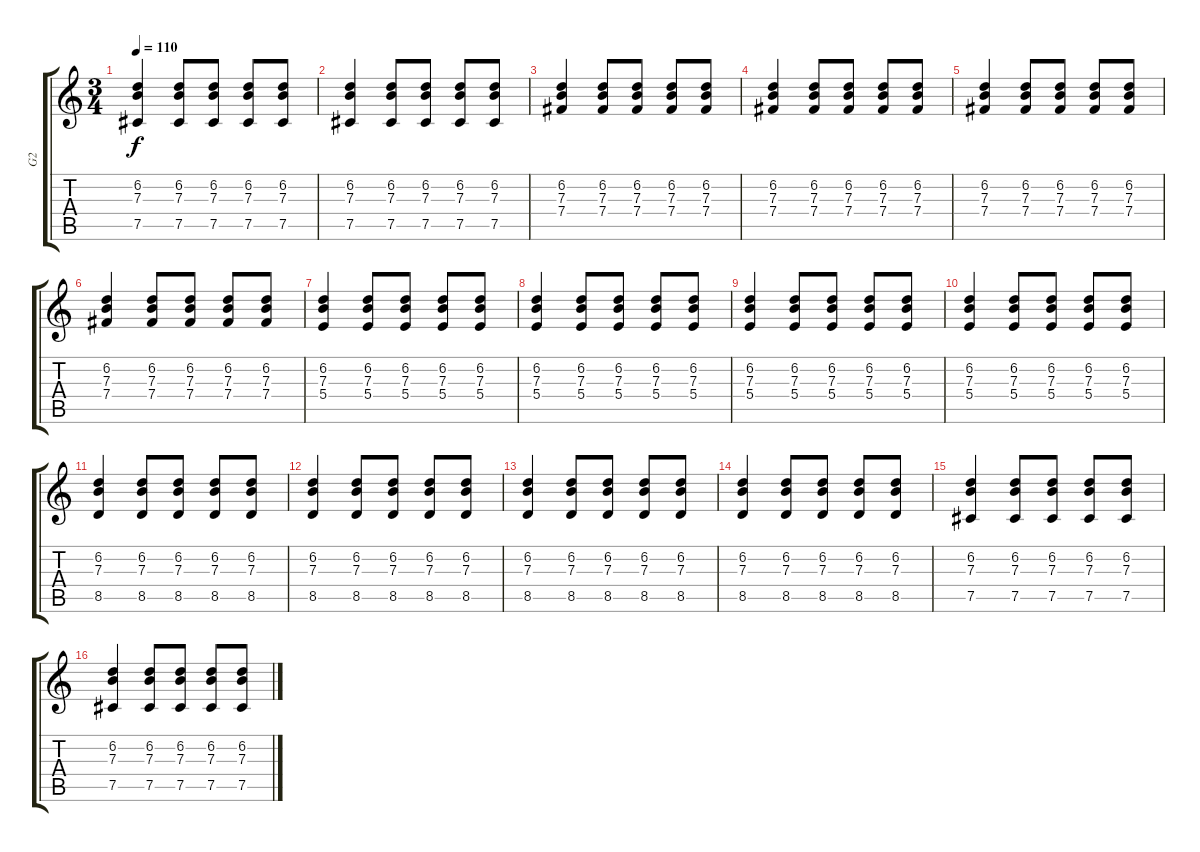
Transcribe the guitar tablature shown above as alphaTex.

\track ("G2" "G2") {instrument distortionguitar}
\staff {score tabs}
\tuning (Db4 Ab3 E3 B2 Gb2 B1) {hide}
\ts (3 4)
\tempo 110
\clef g2
\ks c
(6.2 7.3 7.5).4{dy f} (6.2 7.3 7.5).8 (6.2 7.3 7.5).8 (6.2 7.3 7.5).8 (6.2 7.3 7.5).8 |
(6.2 7.3 7.5).4 (6.2 7.3 7.5).8 (6.2 7.3 7.5).8 (6.2 7.3 7.5).8 (6.2 7.3 7.5).8 |
(6.2 7.3 7.4).4 (6.2 7.3 7.4).8 (6.2 7.3 7.4).8 (6.2 7.3 7.4).8 (6.2 7.3 7.4).8 |
(6.2 7.3 7.4).4 (6.2 7.3 7.4).8 (6.2 7.3 7.4).8 (6.2 7.3 7.4).8 (6.2 7.3 7.4).8 |
(6.2 7.3 7.4).4 (6.2 7.3 7.4).8 (6.2 7.3 7.4).8 (6.2 7.3 7.4).8 (6.2 7.3 7.4).8 |
(6.2 7.3 7.4).4 (6.2 7.3 7.4).8 (6.2 7.3 7.4).8 (6.2 7.3 7.4).8 (6.2 7.3 7.4).8 |
(6.2 7.3 5.4).4 (6.2 7.3 5.4).8 (6.2 7.3 5.4).8 (6.2 7.3 5.4).8 (6.2 7.3 5.4).8 |
(6.2 7.3 5.4).4 (6.2 7.3 5.4).8 (6.2 7.3 5.4).8 (6.2 7.3 5.4).8 (6.2 7.3 5.4).8 |
(6.2 7.3 5.4).4 (6.2 7.3 5.4).8 (6.2 7.3 5.4).8 (6.2 7.3 5.4).8 (6.2 7.3 5.4).8 |
(6.2 7.3 5.4).4 (6.2 7.3 5.4).8 (6.2 7.3 5.4).8 (6.2 7.3 5.4).8 (6.2 7.3 5.4).8 |
(6.2 7.3 8.5).4 (6.2 7.3 8.5).8 (6.2 7.3 8.5).8 (6.2 7.3 8.5).8 (6.2 7.3 8.5).8 |
(6.2 7.3 8.5).4 (6.2 7.3 8.5).8 (6.2 7.3 8.5).8 (6.2 7.3 8.5).8 (6.2 7.3 8.5).8 |
(6.2 7.3 8.5).4 (6.2 7.3 8.5).8 (6.2 7.3 8.5).8 (6.2 7.3 8.5).8 (6.2 7.3 8.5).8 |
(6.2 7.3 8.5).4 (6.2 7.3 8.5).8 (6.2 7.3 8.5).8 (6.2 7.3 8.5).8 (6.2 7.3 8.5).8 |
(6.2 7.3 7.5).4 (6.2 7.3 7.5).8 (6.2 7.3 7.5).8 (6.2 7.3 7.5).8 (6.2 7.3 7.5).8 |
(6.2 7.3 7.5).4 (6.2 7.3 7.5).8 (6.2 7.3 7.5).8 (6.2 7.3 7.5).8 (6.2 7.3 7.5).8
